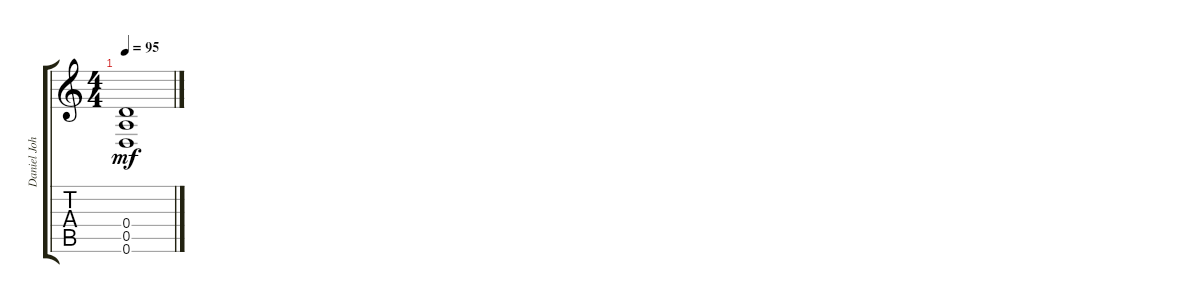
\track ("Daniel Johns Gtr1" "Daniel Joh") {instrument distortionguitar}
\staff {score tabs}
\tuning (E4 B3 G3 D3 A2 D2) {hide}
\ts (4 4)
\tempo 95
\clef g2
\ks c
(0.4 0.5 0.6).1{dy mf}
